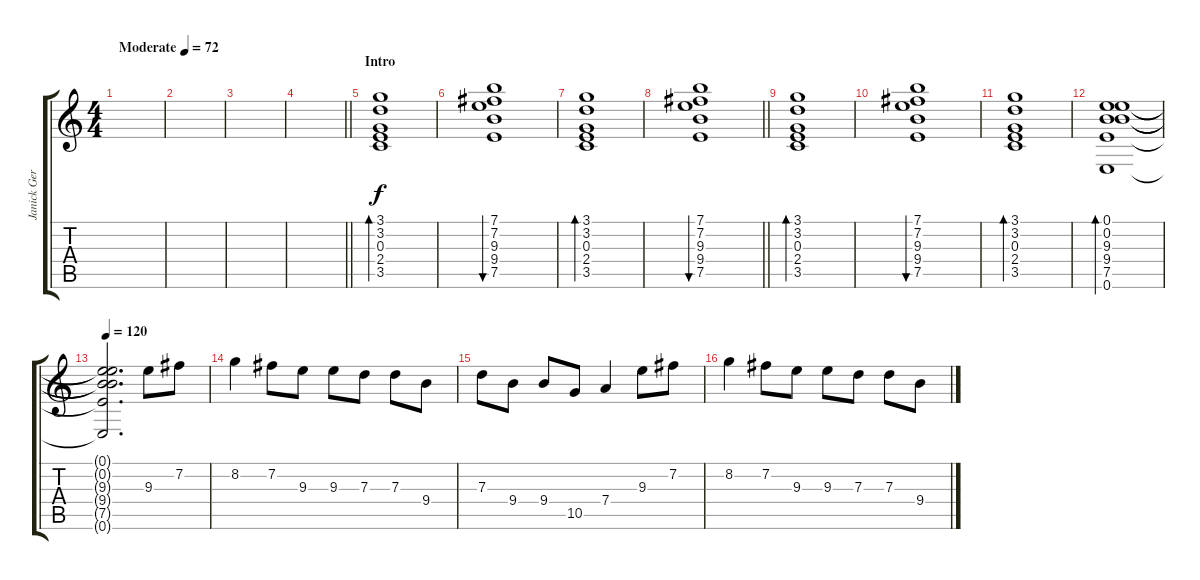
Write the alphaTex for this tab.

\track ("Janick Gers" "Janick Ger") {instrument overdrivenguitar}
\staff {score tabs}
\tuning (E4 B3 G3 D3 A2 E2) {hide}
\ts (4 4)
\tempo (72 "Moderate")
\clef g2
\ks c
|
|
|
\barLineRight lightlight
|
\section ("" "Intro")
(3.1 3.2 0.3 2.4 3.5).1{bd 240 instrument electricguitarclean} |
(7.1 7.2 9.3 9.4 7.5).1{bu 240} |
(3.1 3.2 0.3 2.4 3.5).1{bd 240} |
\barLineRight lightlight
(7.1 7.2 9.3 9.4 7.5).1{bu 240} |
(3.1 3.2 0.3 2.4 3.5).1{bd 240} |
(7.1 7.2 9.3 9.4 7.5).1{bu 240} |
(3.1 3.2 0.3 2.4 3.5).1{bd 240} |
(0.1 0.2 9.3 9.4 7.5 0.6).1{bd 240} |
\tempo 120
(0.1{t} 0.2{t} 9.3{t} 9.4{t} 7.5{t} 0.6{t}).2{d} 9.3.8{volume 16} 7.2.8 |
8.2.4 7.2.8 9.3.8 9.3.8 7.3.8 7.3.8 9.4.8 |
7.3.8 9.4.8 9.4.8 10.5.8 7.4.4 9.3.8 7.2.8 |
8.2.4 7.2.8 9.3.8 9.3.8 7.3.8 7.3.8 9.4.8
